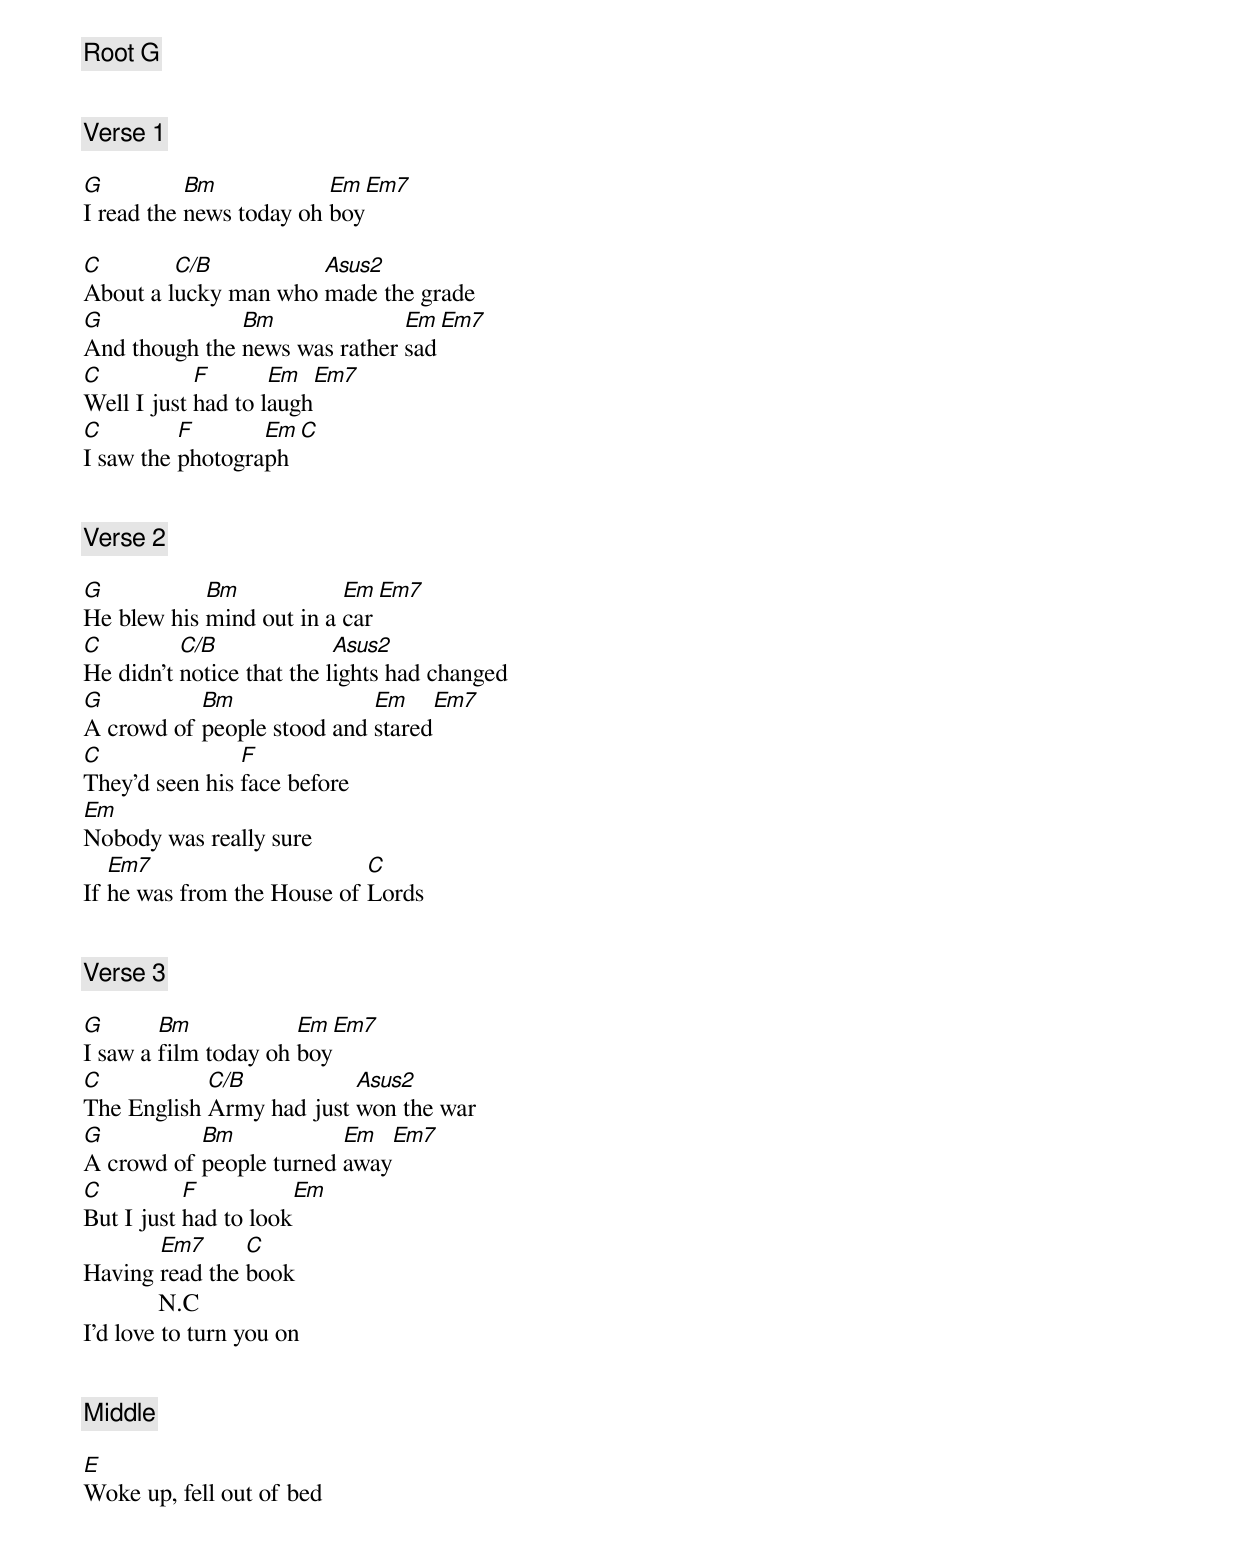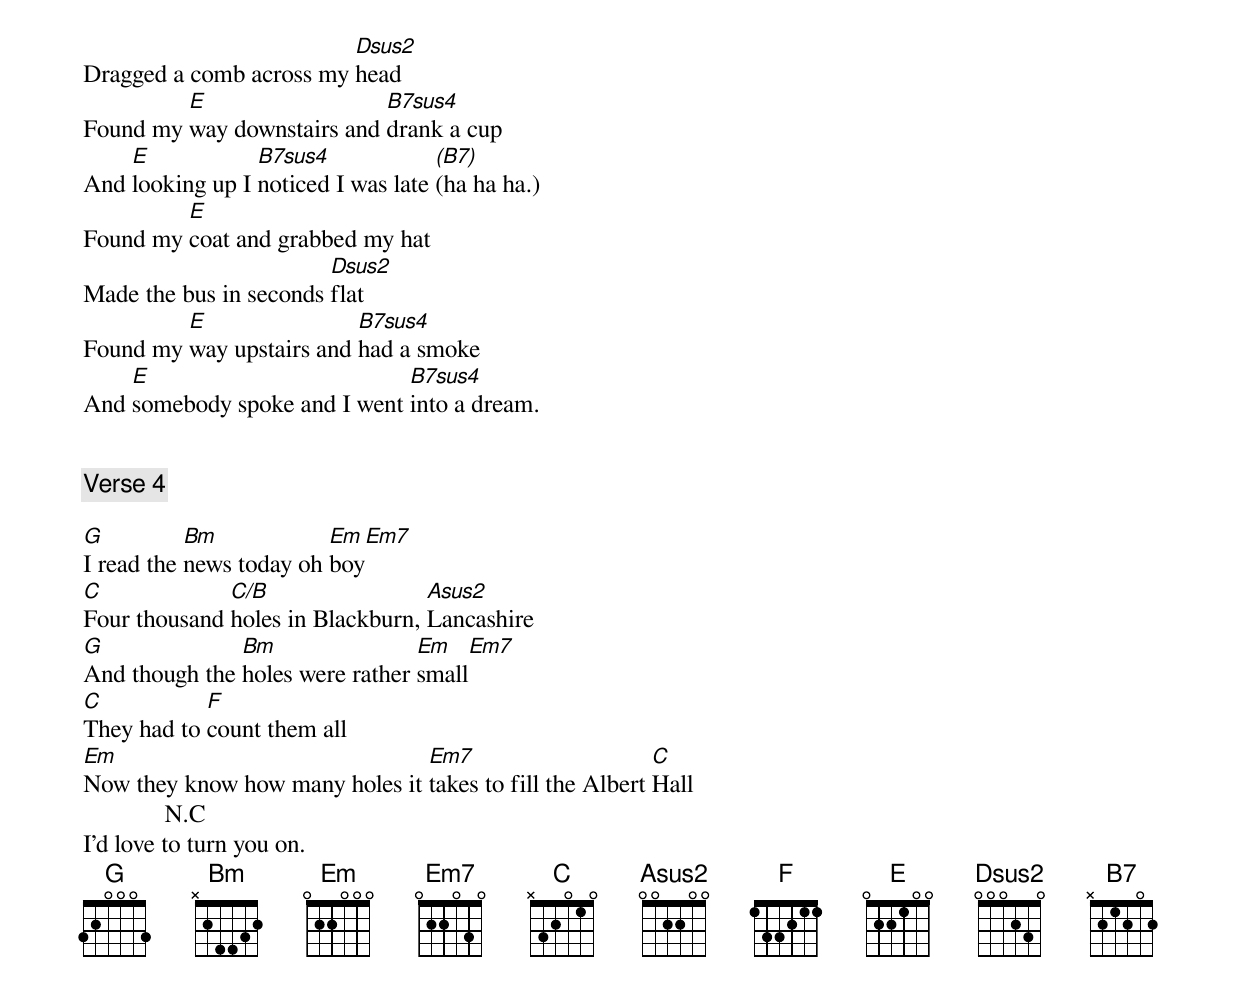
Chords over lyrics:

[Root] G


[Verse 1]

G          Bm            Em    Em7
I read the news today oh boy

C        C/B          Asus2
About a lucky man who made the grade
G              Bm              Em   Em7
And though the news was rather sad
C           F       Em    Em7
Well I just had to laugh
C         F       Em   C
I saw the photograph


[Verse 2]

G           Bm            Em   Em7
He blew his mind out in a car
C         C/B              Asus2
He didn't notice that the lights had changed
G          Bm               Em      Em7
A crowd of people stood and stared
C               F
They'd seen his face before
Em
Nobody was really sure
   Em7                      C
If he was from the House of Lords


[Verse 3]

G       Bm            Em   Em7
I saw a film today oh boy
C           C/B           Asus2
The English Army had just won the war
G          Bm            Em   Em7
A crowd of people turned away
C          F          Em
But I just had to look
       Em7      C
Having read the book
            N.C
I'd love to turn you on


[Middle]

E
Woke up, fell out of bed
                         Dsus2
Dragged a comb across my head
         E                  B7sus4
Found my way downstairs and drank a cup
    E            B7sus4             (B7)
And looking up I noticed I was late (ha ha ha.)
         E
Found my coat and grabbed my hat
                        Dsus2
Made the bus in seconds flat
         E                B7sus4
Found my way upstairs and had a smoke
    E                         B7sus4
And somebody spoke and I went into a dream.


[Verse 4]

G          Bm            Em  Em7
I read the news today oh boy
C             C/B                 Asus2
Four thousand holes in Blackburn, Lancashire
G              Bm                Em    Em7
And though the holes were rather small
C           F
They had to count them all
Em                              Em7                      C
Now they know how many holes it takes to fill the Albert Hall
             N.C
I'd love to turn you on.
